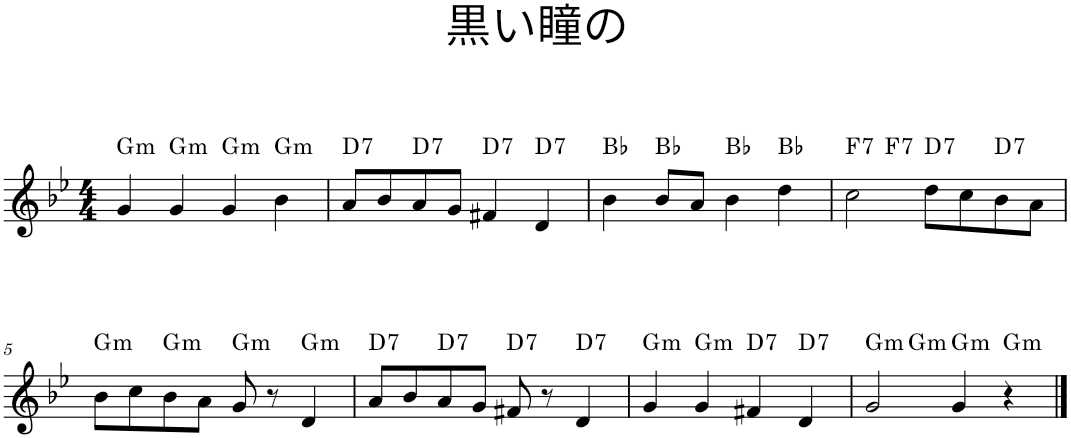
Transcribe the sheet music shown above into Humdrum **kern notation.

**kern	**harte
*part1	*part1
*staff1	*
*I"Piano	*
*I'Pno.	*
*clefG2	*
*k[b-e-]	*
*M4/4	*
=1	=1
!	!LO:H:kt=m
4g/	G:min
!	!LO:H:kt=m
4g/	G:min
!	!LO:H:kt=m
4g/	G:min
!	!LO:H:kt=m
4b-\	G:min
=2	=2
!	!LO:H:kt=7
8a/L	D:7
8b-/	.
!	!LO:H:kt=7
8a/	D:7
8g/J	.
!	!LO:H:kt=7
4f#X/	D:7
!	!LO:H:kt=7
4d/	D:7
=3	=3
4b-\	Bb:maj
8b-/L	Bb:maj
8a/J	.
4b-\	Bb:maj
4dd\	Bb:maj
=4	=4
!	!LO:H:kt=7
*^	*
2cc\	4ryy	F:7
!	!	!LO:H:kt=7
.	2.ryy	F:7
!	!	!LO:H:kt=7
8dd\L	.	D:7
8cc\	.	.
!	!	!LO:H:kt=7
8b-\	.	D:7
8a\J	.	.
!!LO:LB:g=z	!!
=5	=5	=5
!	!	!LO:H:kt=m
*v	*v	*
8b-\L	G:min
8cc\	.
!	!LO:H:kt=m
8b-\	G:min
8a\J	.
!	!LO:H:kt=m
8g/	G:min
8r	.
!	!LO:H:kt=m
4d/	G:min
=6	=6
!	!LO:H:kt=7
8a/L	D:7
8b-/	.
!	!LO:H:kt=7
8a/	D:7
8g/J	.
!	!LO:H:kt=7
8f#X/	D:7
8r	.
!	!LO:H:kt=7
4d/	D:7
=7	=7
!	!LO:H:kt=m
4g/	G:min
!	!LO:H:kt=m
4g/	G:min
!	!LO:H:kt=7
4f#X/	D:7
!	!LO:H:kt=7
4d/	D:7
=8	=8
!	!LO:H:kt=m
*^	*
2g/	4ryy	G:min
!	!	!LO:H:kt=m
.	2.ryy	G:min
!	!	!LO:H:kt=m
4g/	.	G:min
!	!	!LO:H:kt=m
4r	.	G:min
*v	*v	*
==	==
*-	*-
